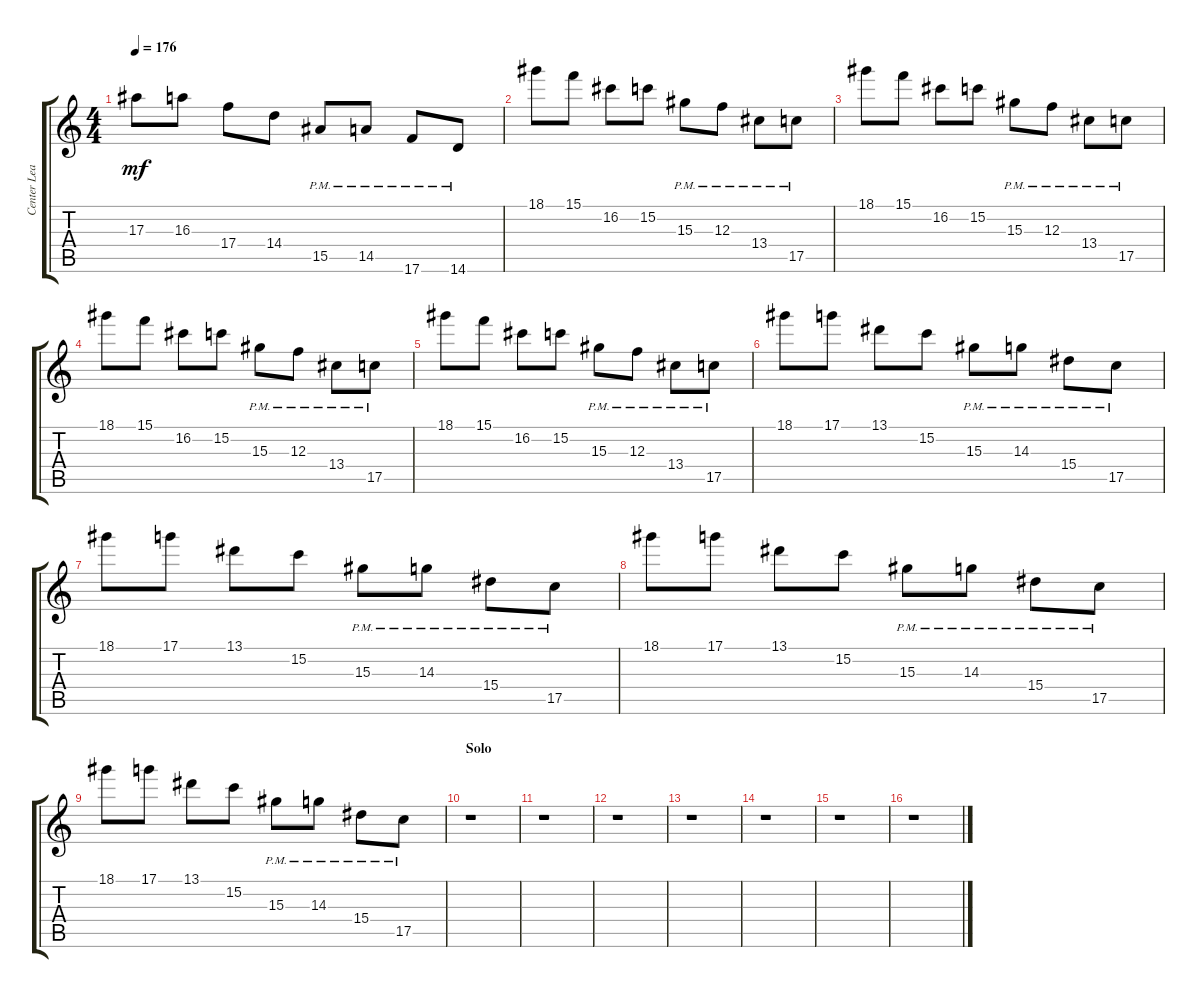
\track ("Center Lead 2" "Center Lea") {instrument overdrivenguitar}
\staff {score tabs}
\tuning (D4 A3 F3 C3 G2 C2) {hide}
\ts (4 4)
\tempo 176
\clef g2
\ks aminor
17.3.8{dy mf} 16.3.8 17.4.8 14.4.8 15.5{pm}.8 14.5{pm}.8 17.6{pm}.8 14.6{pm}.8 |
18.1.8 15.1.8 16.2.8 15.2.8 15.3{pm}.8 12.3{pm}.8 13.4{pm}.8 17.5{pm}.8 |
18.1.8 15.1.8 16.2.8 15.2.8 15.3{pm}.8 12.3{pm}.8 13.4{pm}.8 17.5{pm}.8 |
18.1.8 15.1.8 16.2.8 15.2.8 15.3{pm}.8 12.3{pm}.8 13.4{pm}.8 17.5{pm}.8 |
18.1.8 15.1.8 16.2.8 15.2.8 15.3{pm}.8 12.3{pm}.8 13.4{pm}.8 17.5{pm}.8 |
18.1.8 17.1.8 13.1.8 15.2.8 15.3{pm}.8 14.3{pm}.8 15.4{pm}.8 17.5{pm}.8 |
18.1.8 17.1.8 13.1.8 15.2.8 15.3{pm}.8 14.3{pm}.8 15.4{pm}.8 17.5{pm}.8 |
18.1.8 17.1.8 13.1.8 15.2.8 15.3{pm}.8 14.3{pm}.8 15.4{pm}.8 17.5{pm}.8 |
18.1.8 17.1.8 13.1.8 15.2.8 15.3{pm}.8 14.3{pm}.8 15.4{pm}.8 17.5{pm}.8 |
\section ("" "Solo")
r.1 |
r.1 |
r.1 |
r.1 |
r.1 |
r.1 |
r.1
